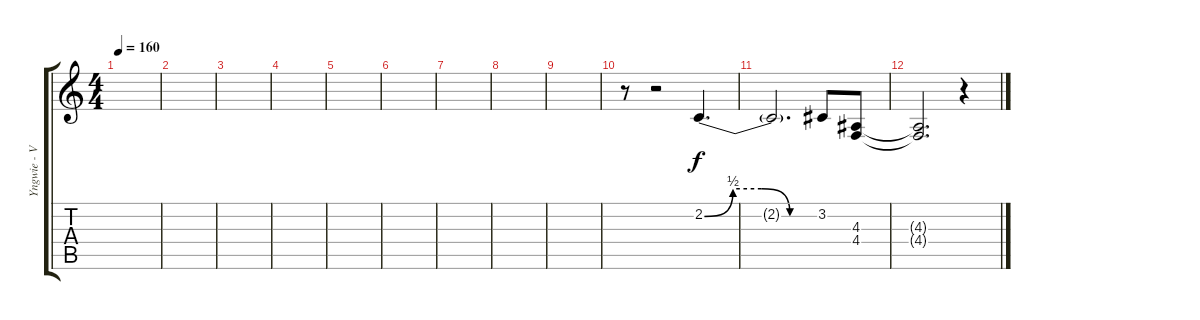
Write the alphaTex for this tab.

\track ("Yngwie - Vocals" "Yngwie - V") {instrument baritonesax}
\staff {score tabs}
\tuning (Eb4 Bb3 Gb3 Db3 Ab2 Eb2) {hide}
\ts (4 4)
\section ("" "")
\tempo 160
\clef g2
\ks c
|
|
|
|
\section ("" "")
|
|
|
|
|
r.8 r.2 2.2{be (custom 0 0 15 2 30 2 45 0 60 0)}.4{d} |
2.2{t}.2{d} 3.2.8 (4.3 4.4).8 |
(4.3{t} 4.4{t}).2{d} r.4
